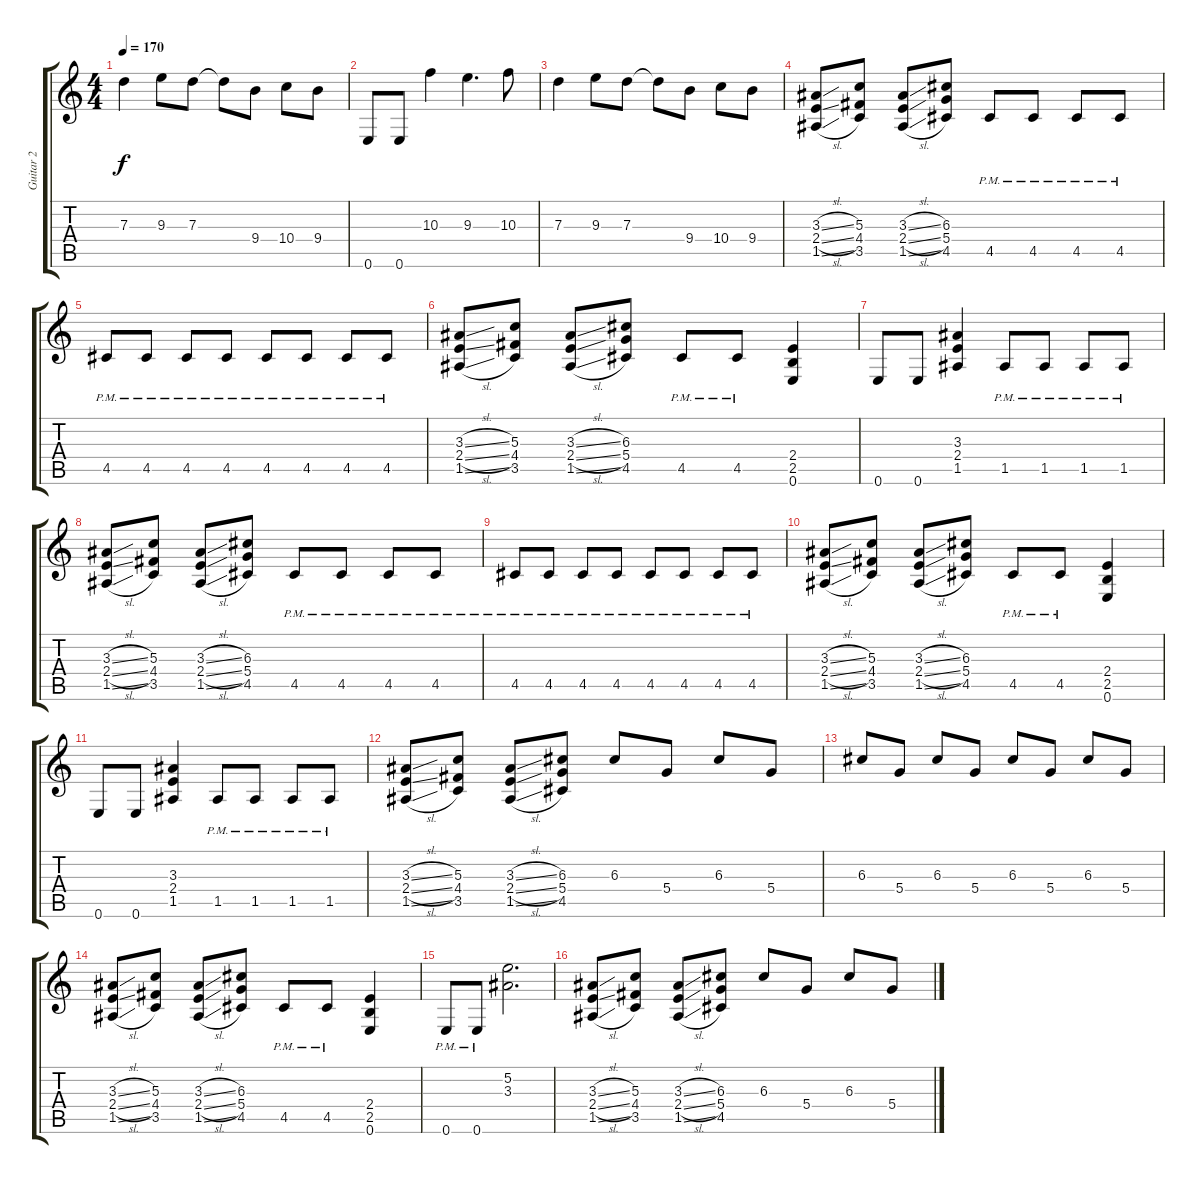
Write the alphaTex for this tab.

\track ("Guitar 2" "Guitar 2") {instrument overdrivenguitar}
\staff {score tabs}
\tuning (E4 B3 G3 D3 A2 E2) {hide}
\ts (4 4)
\tempo 170
\clef g2
\ks c
7.3.4{dy f} 9.3.8 7.3.8 7.3{t}.8 9.4.8 10.4.8 9.4.8 |
0.6.8 0.6.8 10.3.4 9.3.4{d} 10.3.8 |
7.3.4 9.3.8 7.3.8 7.3{t}.8 9.4.8 10.4.8 9.4.8 |
(3.3{sl} 2.4{sl} 1.5{sl}).8 (5.3 4.4 3.5).8 (3.3{sl} 2.4{sl} 1.5{sl}).8 (6.3 5.4 4.5).8 4.5{pm}.8 4.5{pm}.8 4.5{pm}.8 4.5{pm}.8 |
4.5{pm}.8 4.5{pm}.8 4.5{pm}.8 4.5{pm}.8 4.5{pm}.8 4.5{pm}.8 4.5{pm}.8 4.5{pm}.8 |
(3.3{sl} 2.4{sl} 1.5{sl}).8 (5.3 4.4 3.5).8 (3.3{sl} 2.4{sl} 1.5{sl}).8 (6.3 5.4 4.5).8 4.5{pm}.8 4.5{pm}.8 (2.4 2.5 0.6).4 |
0.6.8 0.6.8 (3.3 2.4 1.5).4 1.5{pm}.8 1.5{pm}.8 1.5{pm}.8 1.5{pm}.8 |
(3.3{sl} 2.4{sl} 1.5{sl}).8 (5.3 4.4 3.5).8 (3.3{sl} 2.4{sl} 1.5{sl}).8 (6.3 5.4 4.5).8 4.5{pm}.8 4.5{pm}.8 4.5{pm}.8 4.5{pm}.8 |
4.5{pm}.8 4.5{pm}.8 4.5{pm}.8 4.5{pm}.8 4.5{pm}.8 4.5{pm}.8 4.5{pm}.8 4.5{pm}.8 |
(3.3{sl} 2.4{sl} 1.5{sl}).8 (5.3 4.4 3.5).8 (3.3{sl} 2.4{sl} 1.5{sl}).8 (6.3 5.4 4.5).8 4.5{pm}.8 4.5{pm}.8 (2.4 2.5 0.6).4 |
0.6.8 0.6.8 (3.3 2.4 1.5).4 1.5{pm}.8 1.5{pm}.8 1.5{pm}.8 1.5{pm}.8 |
(3.3{sl} 2.4{sl} 1.5{sl}).8 (5.3 4.4 3.5).8 (3.3{sl} 2.4{sl} 1.5{sl}).8 (6.3 5.4 4.5).8 6.3.8 5.4.8 6.3.8 5.4.8 |
6.3.8 5.4.8 6.3.8 5.4.8 6.3.8 5.4.8 6.3.8 5.4.8 |
(3.3{sl} 2.4{sl} 1.5{sl}).8 (5.3 4.4 3.5).8 (3.3{sl} 2.4{sl} 1.5{sl}).8 (6.3 5.4 4.5).8 4.5{pm}.8 4.5{pm}.8 (2.4 2.5 0.6).4 |
0.6{pm}.8 0.6{pm}.8 (5.2 3.3).2{d} |
(3.3{sl} 2.4{sl} 1.5{sl}).8 (5.3 4.4 3.5).8 (3.3{sl} 2.4{sl} 1.5{sl}).8 (6.3 5.4 4.5).8 6.3.8 5.4.8 6.3.8 5.4.8
